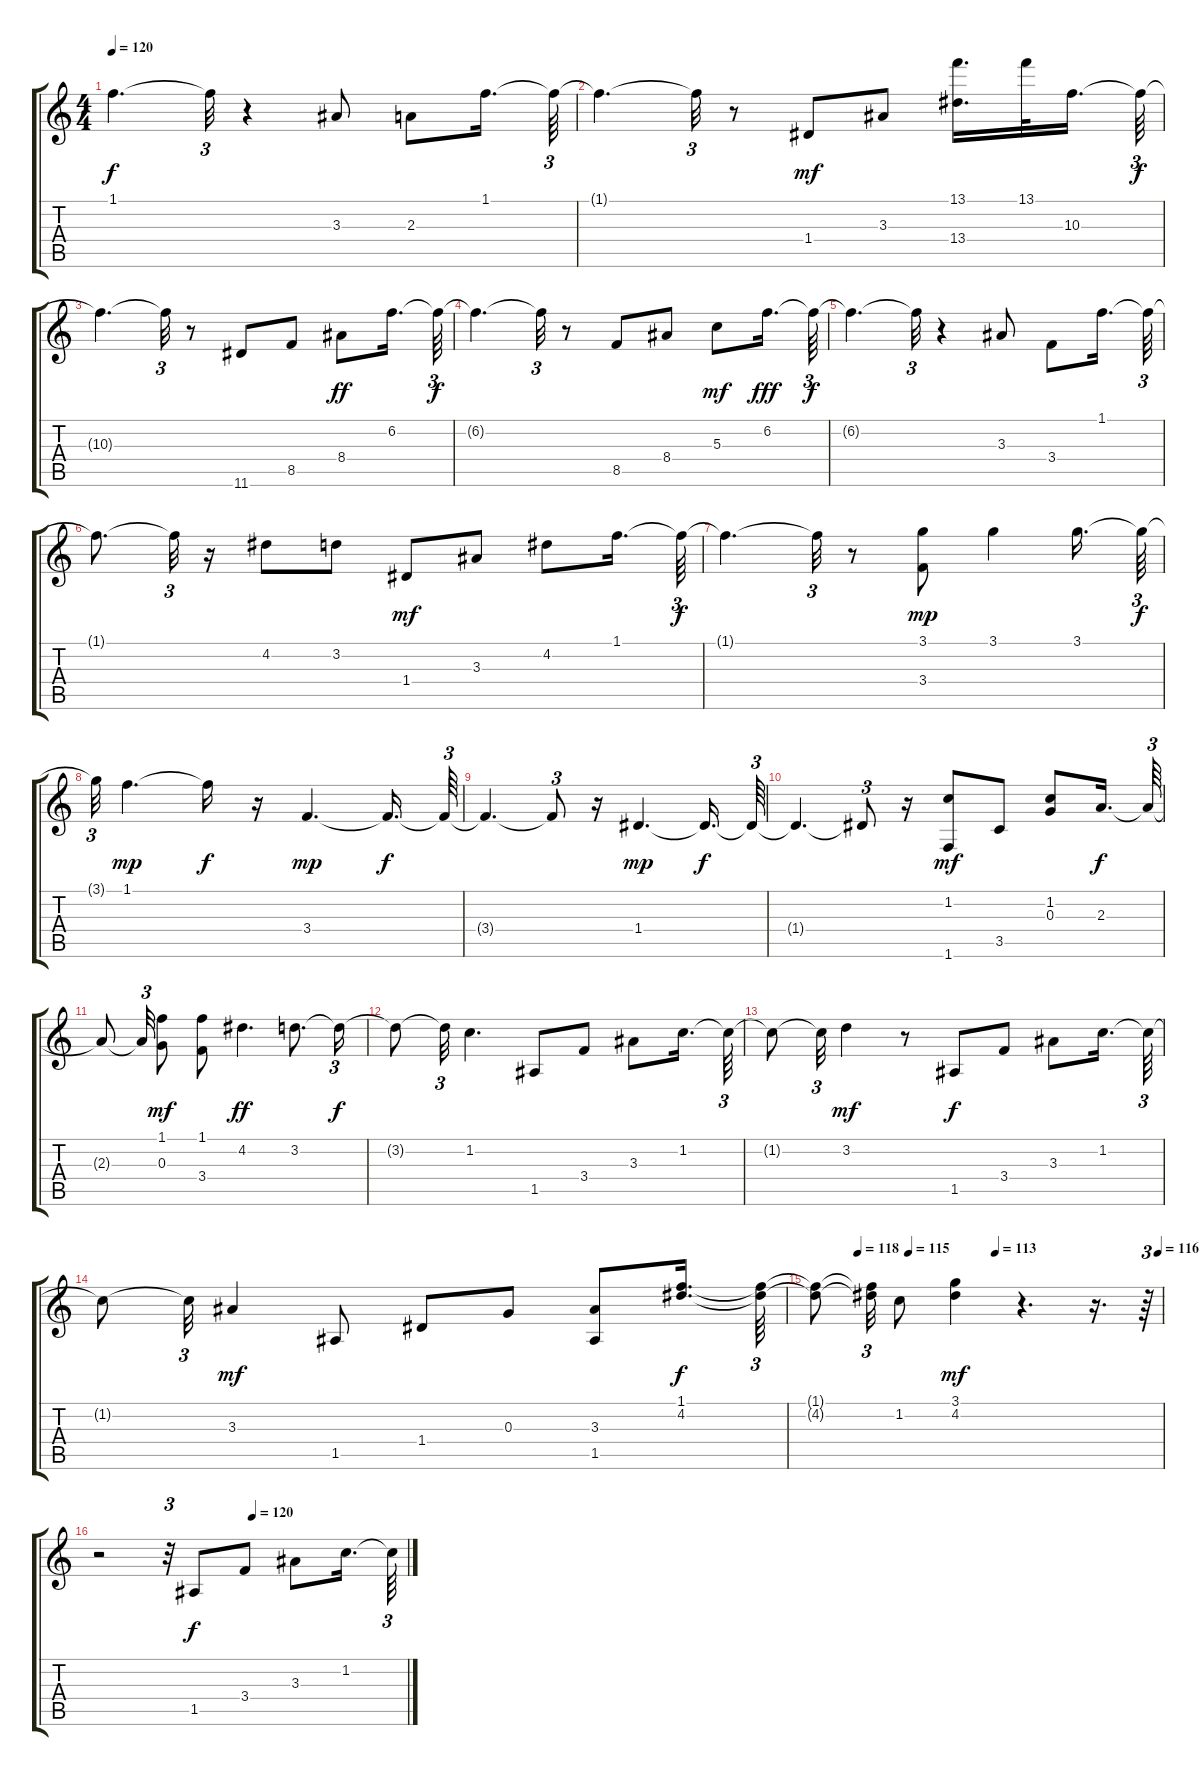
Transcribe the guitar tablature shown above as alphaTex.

\track "" {instrument acousticguitarnylon}
\staff {score tabs}
\tuning (E4 B3 G3 D3 A2 E2) {hide}
\ts (4 4)
\tempo 120
\clef g2
\ks c
1.1{t}.4{d dy f} 1.1{t}.32{tu (3 2)} r.4 3.3.8 2.3.8 1.1.16{d} 1.1{t}.64{tu (3 2)} |
1.1{t}.4{d} 1.1{t}.32{tu (3 2)} r.8 1.4.8{dy mf} 3.3.8 (13.1 13.4).16{d} 13.1.32 10.3.16{d beam splitsecondary} 10.3{t}.64{tu (3 2) dy f} |
10.3{t}.4{d} 10.3{t}.32{tu (3 2)} r.8 11.6.8 8.5.8 8.4.8{dy ff} 6.2.16{d} 6.2{t}.64{tu (3 2) dy f} |
6.2{t}.4{d} 6.2{t}.32{tu (3 2)} r.8 8.5.8 8.4.8 5.3.8{dy mf} 6.2.16{d dy fff} 6.2{t}.64{tu (3 2) dy f} |
6.2{t}.4{d} 6.2{t}.32{tu (3 2)} r.4 3.3.8 3.4.8 1.1.16{d} 1.1{t}.64{tu (3 2)} |
1.1{t}.8{d} 1.1{t}.32{tu (3 2)} r.16 4.2.8 3.2.8 1.4.8{dy mf} 3.3.8 4.2.8 1.1.16{d} 1.1{t}.64{tu (3 2) dy f} |
1.1{t}.4{d} 1.1{t}.32{tu (3 2)} r.8 (3.1 3.4).8{dy mp} 3.1.4 3.1.16{d} 3.1{t}.64{tu (3 2) dy f} |
3.1{t}.32{tu (3 2)} 1.1.4{d dy mp} 1.1{t}.16{dy f} r.16 3.4.4{d dy mp} 3.4{t}.16{d dy f} 3.4{t}.64{tu (3 2)} |
3.4{t}.4{d} 3.4{t}.8{tu (3 2)} r.16 1.4.4{d dy mp} 1.4{t}.16{d dy f} 1.4{t}.64{tu (3 2)} |
1.4{t}.4{d} 1.4{t}.8{tu (3 2)} r.16 (1.2 1.6).8{dy mf} 3.5.8 (1.2 0.3).8 2.3.16{d dy f} 2.3{t}.64{tu (3 2)} |
2.3{t}.8 2.3{t}.32{tu (3 2)} (1.1 0.3).8{dy mf} (1.1 3.4).8 4.2.4{d dy ff} 3.2.8{d} 3.2{t}.16{tu (3 2) dy f} |
3.2{t}.8 3.2{t}.32{tu (3 2)} 1.2.4{d balance 8} 1.5.8{balance 1} 3.4.8 3.3.8 1.2.16{d} 1.2{t}.64{tu (3 2)} |
1.2{t}.8 1.2{t}.32{tu (3 2)} 3.2.4{dy mf} r.8 1.5.8{dy f} 3.4.8 3.3.8 1.2.16{d} 1.2{t}.64{tu (3 2)} |
1.2{t}.8 1.2{t}.32{tu (3 2)} 3.3.4{dy mf} 1.5.8 1.4.8 0.3.8 (3.3 1.5).8 (1.1 4.2).16{d dy f} (1.1{t} 4.2{t}).64{tu (3 2)} |
\tempo (118 0.125)
\tempo (115 0.2708333333333333)
\tempo (113 0.5208333333333334)
\tempo (116 0.9895833333333334)
(1.1{t} 4.2{t}).8 (1.1{t} 4.2{t}).32{tu (3 2)} 1.2.8 (3.1 4.2).4{dy mf} r.4{d} r.16{d} r.64{tu (3 2)} |
\tempo (120 0.5)
r.2 r.32{tu (3 2)} 1.5.8{dy f} 3.4.8 3.3.8 1.2.16{d} 1.2{t}.64{tu (3 2)}
